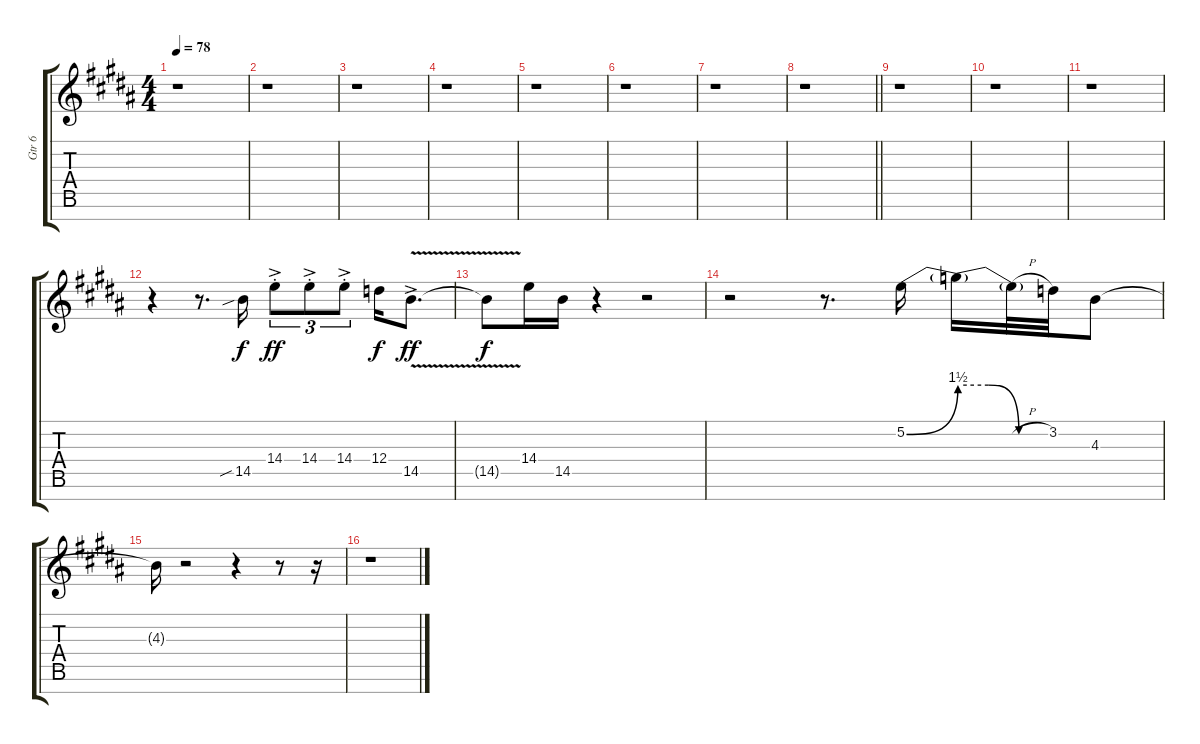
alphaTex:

\track ("Gtr 6" "Gtr 6") {instrument distortionguitar}
\staff {score tabs}
\tuning (E4 B3 G3 D3 A2 E2 B1) {hide}
\ts (4 4)
\tempo 78
\clef g2
\ks g#minor
r.1{dy f} |
\ks b
r.1 |
\ks g#minor
r.1 |
r.1 |
\ks b
r.1 |
\ks g#minor
r.1 |
r.1 |
\barLineRight lightlight
r.1 |
\ks b
r.1 |
\ks g#minor
r.1 |
r.1 |
\ks b
r.4 r.8{d} 14.5{sib}.16 14.4{ac st}.8{tu (3 2) dy ff} 14.4{ac st}.8{tu (3 2)} 14.4{ac st}.8{tu (3 2)} 12.4.16{dy f} 14.5{v ac}.8{d dy ff} |
\ks g#minor
14.5{v t}.8{dy f} 14.4.16 14.5.16 r.4 r.2 |
r.2 r.8{d} 5.2{be (bend 0 0 60 6)}.16 5.2{be (custom 0 6 20 6 40 0 60 0) t}.16 5.2{h t}.32 3.2.32 4.3.8 |
\ks b
4.3{t}.16 r.2 r.4 r.8 r.16 |
\ks g#minor
r.1
